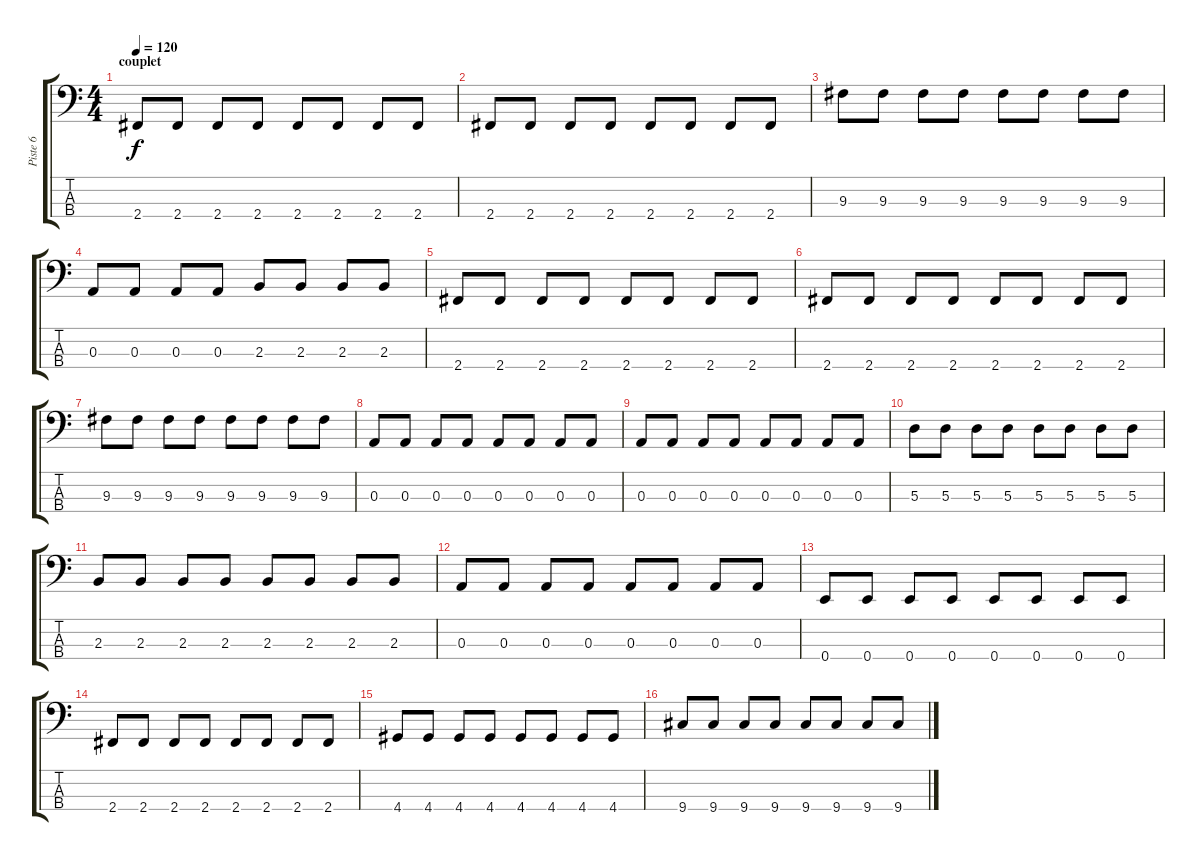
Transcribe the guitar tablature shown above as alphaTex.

\track ("Piste 6" "Piste 6") {instrument electricbassfinger}
\staff {score tabs}
\tuning (G2 D2 A1 E1) {hide}
\ts (4 4)
\section ("" "couplet")
\tempo 120
\clef f4
\ks c
2.4.8{dy f} 2.4.8 2.4.8 2.4.8 2.4.8 2.4.8 2.4.8 2.4.8 |
2.4.8 2.4.8 2.4.8 2.4.8 2.4.8 2.4.8 2.4.8 2.4.8 |
9.3.8 9.3.8 9.3.8 9.3.8 9.3.8 9.3.8 9.3.8 9.3.8 |
0.3.8 0.3.8 0.3.8 0.3.8 2.3.8 2.3.8 2.3.8 2.3.8 |
2.4.8 2.4.8 2.4.8 2.4.8 2.4.8 2.4.8 2.4.8 2.4.8 |
2.4.8 2.4.8 2.4.8 2.4.8 2.4.8 2.4.8 2.4.8 2.4.8 |
9.3.8 9.3.8 9.3.8 9.3.8 9.3.8 9.3.8 9.3.8 9.3.8 |
0.3.8 0.3.8 0.3.8 0.3.8 0.3.8 0.3.8 0.3.8 0.3.8 |
0.3.8 0.3.8 0.3.8 0.3.8 0.3.8 0.3.8 0.3.8 0.3.8 |
5.3.8 5.3.8 5.3.8 5.3.8 5.3.8 5.3.8 5.3.8 5.3.8 |
2.3.8 2.3.8 2.3.8 2.3.8 2.3.8 2.3.8 2.3.8 2.3.8 |
0.3.8 0.3.8 0.3.8 0.3.8 0.3.8 0.3.8 0.3.8 0.3.8 |
0.4.8 0.4.8 0.4.8 0.4.8 0.4.8 0.4.8 0.4.8 0.4.8 |
2.4.8 2.4.8 2.4.8 2.4.8 2.4.8 2.4.8 2.4.8 2.4.8 |
4.4.8 4.4.8 4.4.8 4.4.8 4.4.8 4.4.8 4.4.8 4.4.8 |
9.4.8 9.4.8 9.4.8 9.4.8 9.4.8 9.4.8 9.4.8 9.4.8
